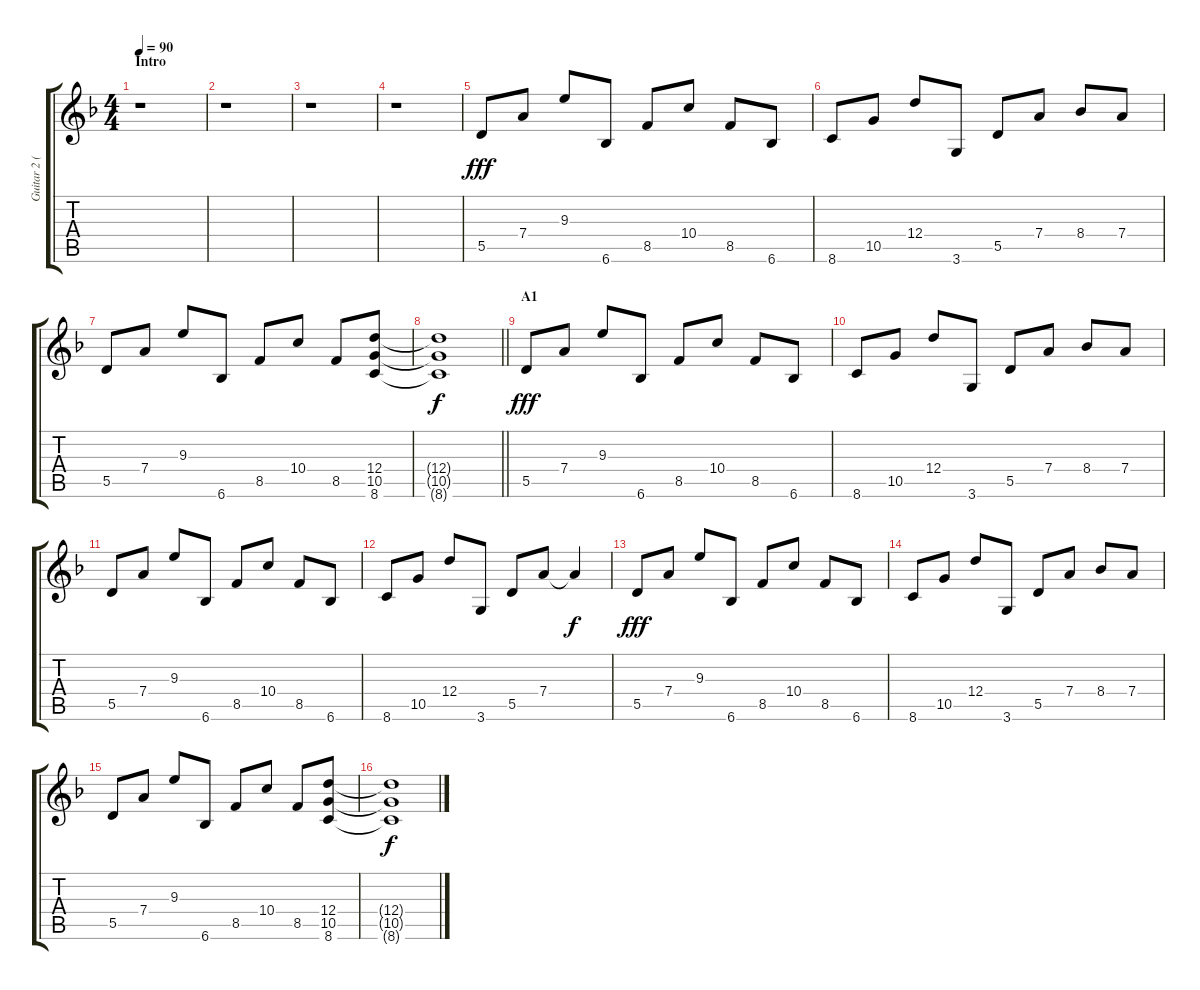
\track ("Guitar 2 (Rhythm 1)" "Guitar 2 (") {instrument electricguitarclean}
\staff {score tabs}
\tuning (E4 B3 G3 D3 A2 E2) {hide}
\ts (4 4)
\section ("" "Intro")
\tempo 90
\clef g2
\ks f
r.1{dy fff instrument electricguitarclean} |
r.1 |
r.1 |
r.1 |
5.5.8 7.4.8 9.3.8 6.6.8 8.5.8 10.4.8 8.5.8 6.6.8 |
8.6.8 10.5.8 12.4.8 3.6.8 5.5.8 7.4.8 8.4.8 7.4.8 |
5.5.8 7.4.8 9.3.8 6.6.8 8.5.8 10.4.8 8.5.8 (12.4 10.5 8.6).8 |
\barLineRight lightlight
(12.4{t} 10.5{t} 8.6{t}).1{dy f} |
\section ("" "A1")
5.5.8{dy fff} 7.4.8 9.3.8 6.6.8 8.5.8 10.4.8 8.5.8 6.6.8 |
8.6.8 10.5.8 12.4.8 3.6.8 5.5.8 7.4.8 8.4.8 7.4.8 |
5.5.8 7.4.8 9.3.8 6.6.8 8.5.8 10.4.8 8.5.8 6.6.8 |
8.6.8 10.5.8 12.4.8 3.6.8 5.5.8 7.4.8 7.4{t}.4{dy f} |
5.5.8{dy fff} 7.4.8 9.3.8 6.6.8 8.5.8 10.4.8 8.5.8 6.6.8 |
8.6.8 10.5.8 12.4.8 3.6.8 5.5.8 7.4.8 8.4.8 7.4.8 |
5.5.8 7.4.8 9.3.8 6.6.8 8.5.8 10.4.8 8.5.8 (12.4 10.5 8.6).8 |
(12.4{t} 10.5{t} 8.6{t}).1{dy f}
